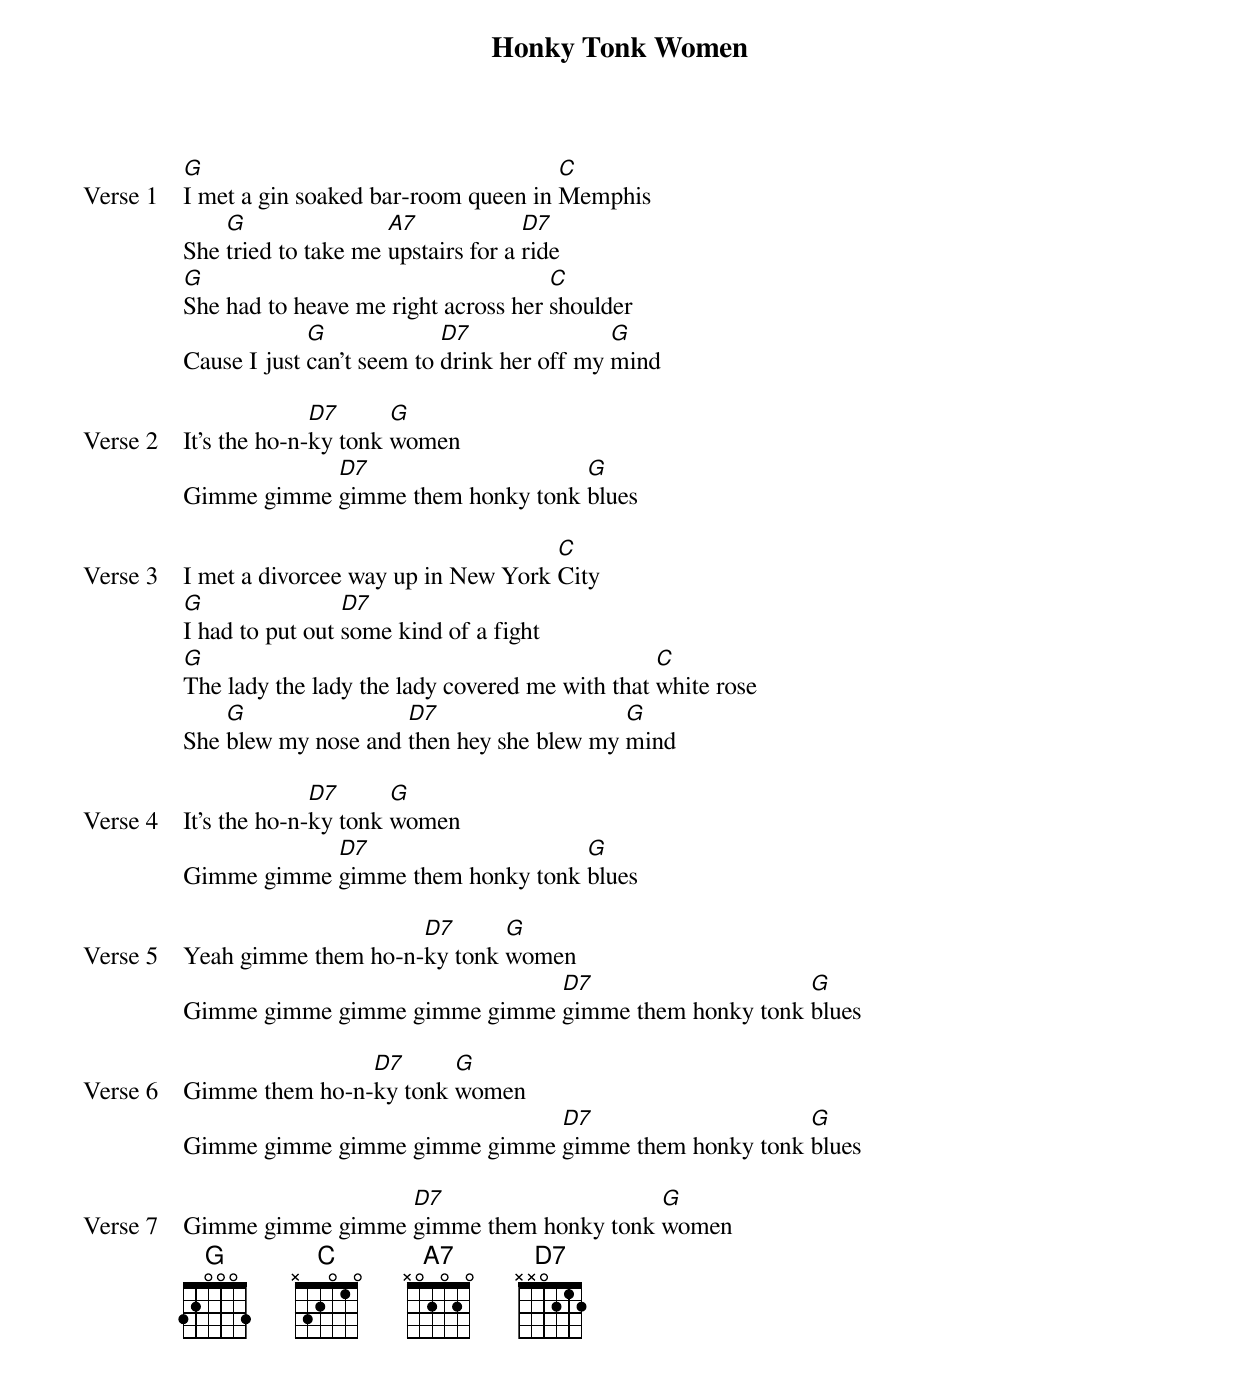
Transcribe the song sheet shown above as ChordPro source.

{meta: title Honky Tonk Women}
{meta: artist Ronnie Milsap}
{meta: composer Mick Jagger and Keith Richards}

{start_of_verse: Verse 1}
[G]I met a gin soaked bar-room queen in [C]Memphis
She [G]tried to take me [A7]upstairs for a [D7]ride
[G]She had to heave me right across her [C]shoulder
Cause I just [G]can't seem to [D7]drink her off my [G]mind
{end_of_verse}

{start_of_verse: Verse 2}
It's the ho-n-[D7]ky tonk [G]women
Gimme gimme [D7]gimme them honky tonk [G]blues
{end_of_verse}

{start_of_verse: Verse 3}
I met a divorcee way up in New York [C]City
[G]I had to put out [D7]some kind of a fight
[G]The lady the lady the lady covered me with that [C]white rose
She [G]blew my nose and [D7]then hey she blew my [G]mind
{end_of_verse}

{start_of_verse: Verse 4}
It's the ho-n-[D7]ky tonk [G]women
Gimme gimme [D7]gimme them honky tonk [G]blues
{end_of_verse}

{start_of_verse: Verse 5}
Yeah gimme them ho-n-[D7]ky tonk [G]women
Gimme gimme gimme gimme gimme [D7]gimme them honky tonk [G]blues
{end_of_verse}

{start_of_verse: Verse 6}
Gimme them ho-n-[D7]ky tonk [G]women
Gimme gimme gimme gimme gimme [D7]gimme them honky tonk [G]blues
{end_of_verse}

{start_of_verse: Verse 7}
Gimme gimme gimme [D7]gimme them honky tonk [G]women
{end_of_verse}
